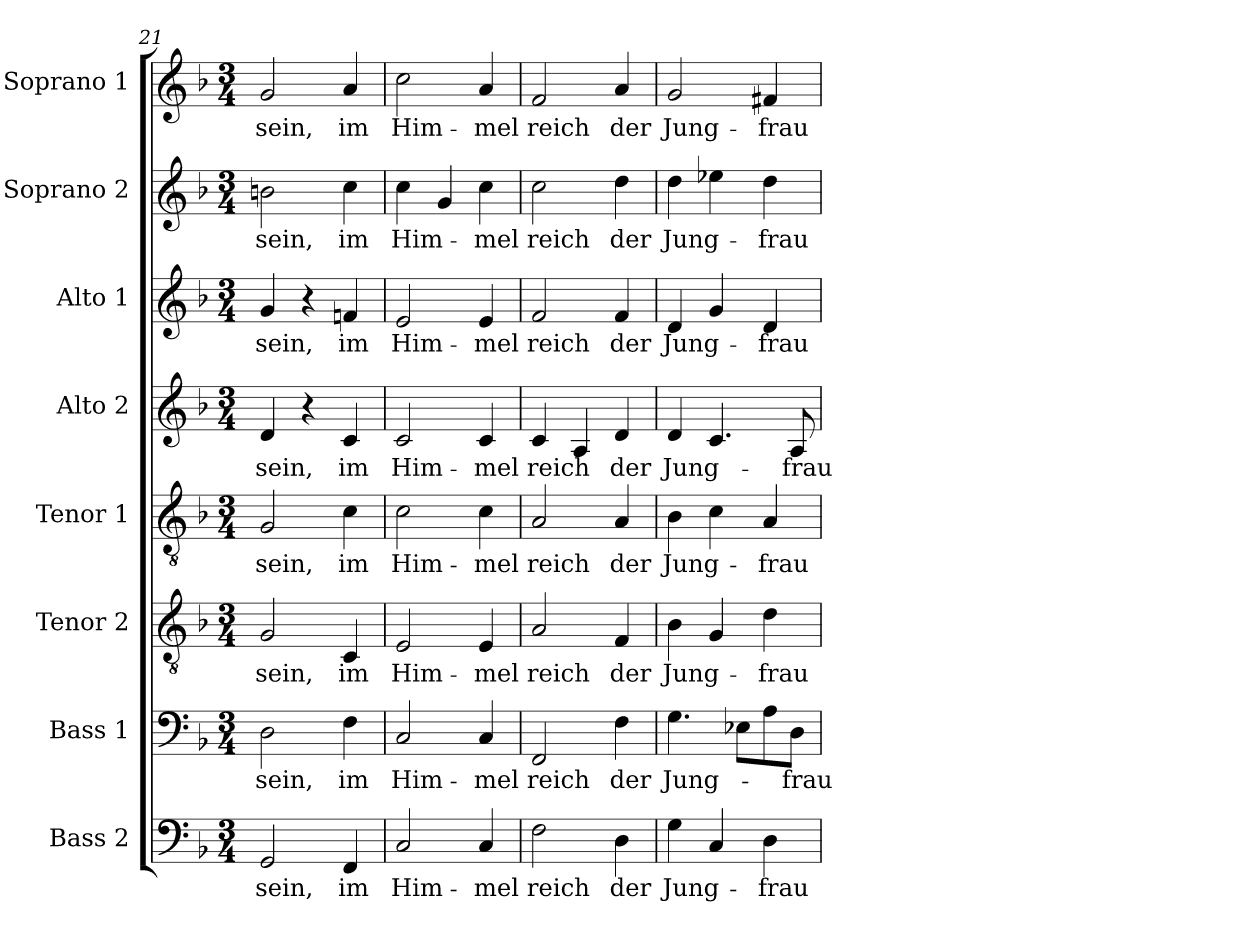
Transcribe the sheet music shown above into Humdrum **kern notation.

**kern	**text	**kern	**text	**kern	**text	**kern	**text	**kern	**text	**kern	**text	**kern	**text	**kern	**text
*part8	*part8	*part7	*part7	*part6	*part6	*part5	*part5	*part4	*part4	*part3	*part3	*part2	*part2	*part1	*part1
*staff8	*staff8	*staff7	*staff7	*staff6	*staff6	*staff5	*staff5	*staff4	*staff4	*staff3	*staff3	*staff2	*staff2	*staff1	*staff1
*I"Bass 2	*	*I"Bass 1	*	*I"Tenor 2	*	*I"Tenor 1	*	*I"Alto 2	*	*I"Alto 1	*	*I"Soprano 2	*	*I"Soprano 1	*
*I'B2	*	*I'B1	*	*I'T2	*	*I'T1	*	*I'A2	*	*I'A1	*	*I'S2	*	*I'S1	*
*clefF4	*	*clefF4	*	*clefGv2	*	*clefGv2	*	*clefG2	*	*clefG2	*	*clefG2	*	*clefG2	*
*	*	*	*	*ITrd7c12	*	*ITrd7c12	*	*	*	*	*	*	*	*	*
*k[b-]	*	*k[b-]	*	*k[b-]	*	*k[b-]	*	*k[b-]	*	*k[b-]	*	*k[b-]	*	*k[b-]	*
*F:	*	*F:	*	*F:	*	*F:	*	*F:	*	*F:	*	*F:	*	*F:	*
*M3/4	*	*M3/4	*	*M3/4	*	*M3/4	*	*M3/4	*	*M3/4	*	*M3/4	*	*M3/4	*
=21	=21	=21	=21	=21	=21	=21	=21	=21	=21	=21	=21	=21	=21	=21	=21
!	!LO:LY:b:color=#000000	!	!	!	!	!	!	!	!	!	!	!	!	!	!
!	!	!	!LO:LY:b:color=#000000	!	!	!	!	!	!	!	!	!	!	!	!
!	!	!	!	!	!LO:LY:b:color=#000000	!	!	!	!	!	!	!	!	!	!
!	!	!	!	!	!	!	!LO:LY:b:color=#000000	!	!	!	!	!	!	!	!
!	!	!	!	!	!	!	!	!	!LO:LY:b:color=#000000	!	!	!	!	!	!
!	!	!	!	!	!	!	!	!	!	!	!LO:LY:b:color=#000000	!	!	!	!
!	!	!	!	!	!	!	!	!	!	!	!	!	!LO:LY:b:color=#000000	!	!
!	!	!	!	!	!	!	!	!	!	!	!	!	!	!	!LO:LY:b:color=#000000
2GGi/	sein,	2Di\	sein,	2GGi/	sein,	2GGi/	sein,	4di/	sein,	4gi/	sein,	2bni\	sein,	2gi/	sein,
.	.	.	.	.	.	.	.	4r	.	4r	.	.	.	.	.
!	!LO:LY:b:color=#000000	!	!	!	!	!	!	!	!	!	!	!	!	!	!
!	!	!	!LO:LY:b:color=#000000	!	!	!	!	!	!	!	!	!	!	!	!
!	!	!	!	!	!LO:LY:b:color=#000000	!	!	!	!	!	!	!	!	!	!
!	!	!	!	!	!	!	!LO:LY:b:color=#000000	!	!	!	!	!	!	!	!
!	!	!	!	!	!	!	!	!	!LO:LY:b:color=#000000	!	!	!	!	!	!
!	!	!	!	!	!	!	!	!	!	!	!LO:LY:b:color=#000000	!	!	!	!
!	!	!	!	!	!	!	!	!	!	!	!	!	!LO:LY:b:color=#000000	!	!
!	!	!	!	!	!	!	!	!	!	!	!	!	!	!	!LO:LY:b:color=#000000
4FFi/	im	4Fi\	im	4CCi/	im	4Ci\	im	4ci/	im	4fni/	im	4cci\	im	4ai/	im
=22	=22	=22	=22	=22	=22	=22	=22	=22	=22	=22	=22	=22	=22	=22	=22
!	!LO:LY:b:color=#000000	!	!	!	!	!	!	!	!	!	!	!	!	!	!
!	!	!	!LO:LY:b:color=#000000	!	!	!	!	!	!	!	!	!	!	!	!
!	!	!	!	!	!LO:LY:b:color=#000000	!	!	!	!	!	!	!	!	!	!
!	!	!	!	!	!	!	!LO:LY:b:color=#000000	!	!	!	!	!	!	!	!
!	!	!	!	!	!	!	!	!	!LO:LY:b:color=#000000	!	!	!	!	!	!
!	!	!	!	!	!	!	!	!	!	!	!LO:LY:b:color=#000000	!	!	!	!
!	!	!	!	!	!	!	!	!	!	!	!	!	!LO:LY:b:color=#000000	!	!
!	!	!	!	!	!	!	!	!	!	!	!	!	!	!	!LO:LY:b:color=#000000
2Ci/	Him-	2Ci/	Him-	2EEi/	Him-	2Ci\	Him-	2ci/	Him-	2ei/	Him-	4cci\	Him-	2cci\	Him-
.	.	.	.	.	.	.	.	.	.	.	.	4gi/	.	.	.
!	!LO:LY:b:color=#000000	!	!	!	!	!	!	!	!	!	!	!	!	!	!
!	!	!	!LO:LY:b:color=#000000	!	!	!	!	!	!	!	!	!	!	!	!
!	!	!	!	!	!LO:LY:b:color=#000000	!	!	!	!	!	!	!	!	!	!
!	!	!	!	!	!	!	!LO:LY:b:color=#000000	!	!	!	!	!	!	!	!
!	!	!	!	!	!	!	!	!	!LO:LY:b:color=#000000	!	!	!	!	!	!
!	!	!	!	!	!	!	!	!	!	!	!LO:LY:b:color=#000000	!	!	!	!
!	!	!	!	!	!	!	!	!	!	!	!	!	!LO:LY:b:color=#000000	!	!
!	!	!	!	!	!	!	!	!	!	!	!	!	!	!	!LO:LY:b:color=#000000
4Ci/	-mel	4Ci/	-mel	4EEi/	-mel	4Ci\	-mel	4ci/	-mel	4ei/	-mel	4cci\	-mel	4ai/	-mel
=23	=23	=23	=23	=23	=23	=23	=23	=23	=23	=23	=23	=23	=23	=23	=23
!	!LO:LY:b:color=#000000	!	!	!	!	!	!	!	!	!	!	!	!	!	!
!	!	!	!LO:LY:b:color=#000000	!	!	!	!	!	!	!	!	!	!	!	!
!	!	!	!	!	!LO:LY:b:color=#000000	!	!	!	!	!	!	!	!	!	!
!	!	!	!	!	!	!	!LO:LY:b:color=#000000	!	!	!	!	!	!	!	!
!	!	!	!	!	!	!	!	!	!LO:LY:b:color=#000000	!	!	!	!	!	!
!	!	!	!	!	!	!	!	!	!	!	!LO:LY:b:color=#000000	!	!	!	!
!	!	!	!	!	!	!	!	!	!	!	!	!	!LO:LY:b:color=#000000	!	!
!	!	!	!	!	!	!	!	!	!	!	!	!	!	!	!LO:LY:b:color=#000000
2Fi\	reich	2FFi/	reich	2AAi/	reich	2AAi/	reich	4ci/	reich	2fi/	reich	2cci\	reich	2fi/	reich
.	.	.	.	.	.	.	.	4Ai/	.	.	.	.	.	.	.
!	!LO:LY:b:color=#000000	!	!	!	!	!	!	!	!	!	!	!	!	!	!
!	!	!	!LO:LY:b:color=#000000	!	!	!	!	!	!	!	!	!	!	!	!
!	!	!	!	!	!LO:LY:b:color=#000000	!	!	!	!	!	!	!	!	!	!
!	!	!	!	!	!	!	!LO:LY:b:color=#000000	!	!	!	!	!	!	!	!
!	!	!	!	!	!	!	!	!	!LO:LY:b:color=#000000	!	!	!	!	!	!
!	!	!	!	!	!	!	!	!	!	!	!LO:LY:b:color=#000000	!	!	!	!
!	!	!	!	!	!	!	!	!	!	!	!	!	!LO:LY:b:color=#000000	!	!
!	!	!	!	!	!	!	!	!	!	!	!	!	!	!	!LO:LY:b:color=#000000
4Di\	der	4Fi\	der	4FFi/	der	4AAi/	der	4di/	der	4fi/	der	4ddi\	der	4ai/	der
=24	=24	=24	=24	=24	=24	=24	=24	=24	=24	=24	=24	=24	=24	=24	=24
!	!LO:LY:b:color=#000000	!	!	!	!	!	!	!	!	!	!	!	!	!	!
!	!	!	!LO:LY:b:color=#000000	!	!	!	!	!	!	!	!	!	!	!	!
!	!	!	!	!	!LO:LY:b:color=#000000	!	!	!	!	!	!	!	!	!	!
!	!	!	!	!	!	!	!LO:LY:b:color=#000000	!	!	!	!	!	!	!	!
!	!	!	!	!	!	!	!	!	!LO:LY:b:color=#000000	!	!	!	!	!	!
!	!	!	!	!	!	!	!	!	!	!	!LO:LY:b:color=#000000	!	!	!	!
!	!	!	!	!	!	!	!	!	!	!	!	!	!LO:LY:b:color=#000000	!	!
!	!	!	!	!	!	!	!	!	!	!	!	!	!	!	!LO:LY:b:color=#000000
4Gi\	Jung-	4.Gi\	Jung-	4BB-i\	Jung-	4BB-i\	Jung-	4di/	Jung-	4di/	Jung-	4ddi\	Jung-	2gi/	Jung-
4Ci/	.	.	.	4GGi/	.	4Ci\	.	4.ci/	.	4gi/	.	4ee-Xi\	.	.	.
.	.	8E-Xi\L	.	.	.	.	.	.	.	.	.	.	.	.	.
!	!LO:LY:b:color=#000000	!	!	!	!	!	!	!	!	!	!	!	!	!	!
!	!	!	!	!	!LO:LY:b:color=#000000	!	!	!	!	!	!	!	!	!	!
!	!	!	!	!	!	!	!LO:LY:b:color=#000000	!	!	!	!	!	!	!	!
!	!	!	!	!	!	!	!	!	!	!	!LO:LY:b:color=#000000	!	!	!	!
!	!	!	!	!	!	!	!	!	!	!	!	!	!LO:LY:b:color=#000000	!	!
!	!	!	!	!	!	!	!	!	!	!	!	!	!	!	!LO:LY:b:color=#000000
4Di\	-frau	8Ai\	.	4Di\	-frau	4AAi/	-frau	.	.	4di/	-frau	4ddi\	-frau	4f#Xi/	-frau
!	!	!	!LO:LY:b:color=#000000	!	!	!	!	!	!	!	!	!	!	!	!
!	!	!	!	!	!	!	!	!	!LO:LY:b:color=#000000	!	!	!	!	!	!
.	.	8Di\J	-frau	.	.	.	.	8Ai/	-frau	.	.	.	.	.	.
=	=	=	=	=	=	=	=	=	=	=	=	=	=	=	=
*-	*-	*-	*-	*-	*-	*-	*-	*-	*-	*-	*-	*-	*-	*-	*-
